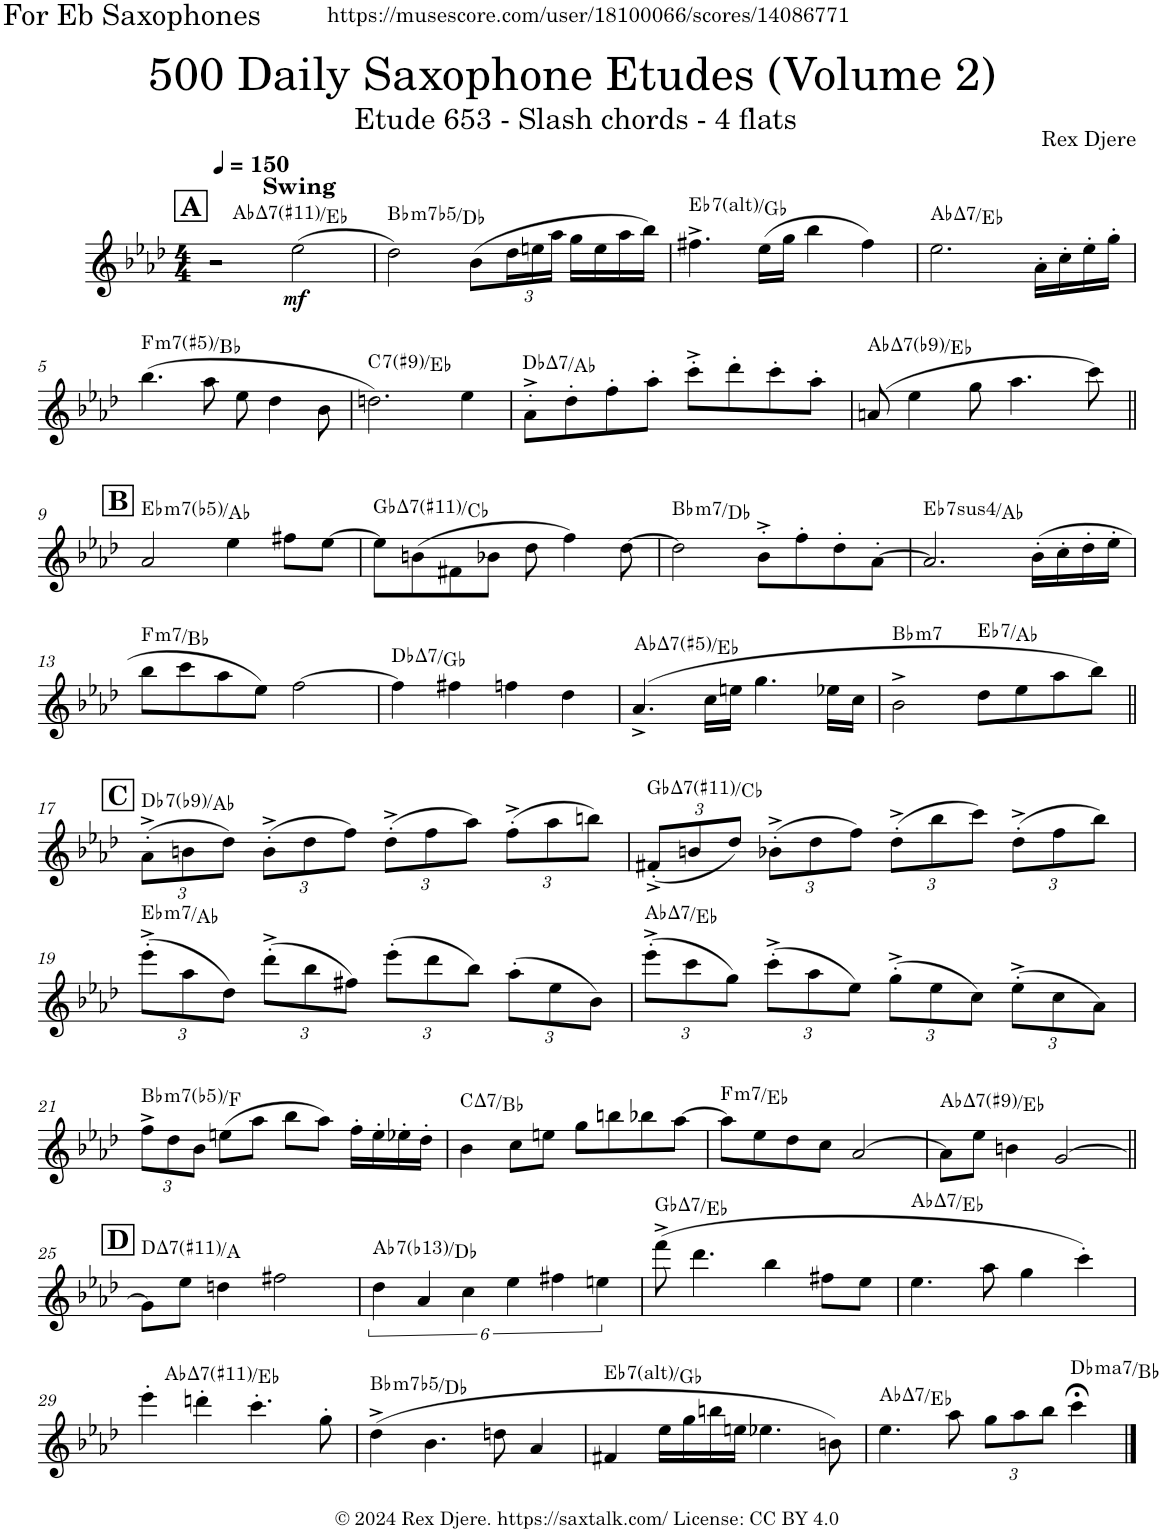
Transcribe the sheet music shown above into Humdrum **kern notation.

**kern	**dynam	**harte
*part1	*part1	*part1
*staff1	*staff1	*
*I"Alto Saxophone	*	*
*I'A. Sax.	*	*
*clefG2	*	*
*Trd5c9	*	*
*k[b-e-a-d-]	*	*
*M4/4	*	*
*MM150	*	*
!!LO:REH:place=s1:a:B:cj:fs=14:t=A
=1	=1	=1
!LO:TX:a:B:t=Swing	!	!LO:H:kt=7
2r	.	Ab:maj7(#11)/5
!	!LO:DY:b	!
(2ee-\	mf	.
=2	=2	=2
!	!	!LO:H:kt=m7b5
2dd-\)	.	Bb:hdim7/b3
(>8b-\L	.	.
*Xbrackettup	*	*
24dd-\L	.	.
24een\	.	.
24aa-\JJ	.	.
16gg\LL	.	.
16ee\	.	.
16aa-\	.	.
16bb-\JJ)	.	.
=3	=3	=3
!	!	!LO:H:kt=7
4.ff#X^\	.	Eb:(3,b5,#5,b7,b9,#9)/b3
(16ee-\LL	.	.
16gg\JJ	.	.
4bb-\	.	.
4ff#\)	.	.
=4	=4	=4
!	!	!LO:H:kt=7
2.ee-\	.	Ab:maj7/5
16a-'\LL	.	.
16cc'\	.	.
16ee-'\	.	.
16gg'\JJ	.	.
!!LO:LB:g=z
=5	=5	=5
!	!	!LO:H:kt=m7
(4.bb-\	.	F:(b3,#5,b7)/4
8aa-\	.	.
8ee-\	.	.
4dd-\	.	.
8b-\	.	.
=6	=6	=6
!	!	!LO:H:kt=7
2.ddn\)	.	C:7(#9)/b3
4ee-\	.	.
=7	=7	=7
!	!	!LO:H:kt=7
8a-'^\L	.	Db:maj7/5
8dd-'\	.	.
8ff'\	.	.
8aa-'\J	.	.
8ccc'^\L	.	.
8ddd-'\	.	.
8ccc'\	.	.
8aa-'\J	.	.
=8	=8	=8
!	!	!LO:H:kt=7
(8an/	.	Ab:maj7(b9)/5
4ee-\	.	.
8gg\	.	.
4.aa-\	.	.
8ccc\)	.	.
!!LO:LB:g=z
!!LO:REH:place=s1:a:B:cj:fs=14:t=B
=9||	=9||	=9||
!	!	!LO:H:kt=m7(b5)
2a-/	.	Eb:hdim7/4
4ee-\	.	.
8ff#X\L	.	.
[8ee-\J	.	.
=10	=10	=10
!	!	!LO:H:kt=7
8ee-\L]	.	Gb:maj7(#11)/4
(8bn\	.	.
8f#X\	.	.
8b-X\J	.	.
8dd-\	.	.
4ff\)	.	.
[8dd-\	.	.
=11	=11	=11
!	!	!LO:H:kt=m7
2dd-\]	.	Bb:min7/b3
8b-^'\L	.	.
8ff'\	.	.
8dd-'\	.	.
[8a-'\J	.	.
=12	=12	=12
!	!	!LO:H:kt=74
2.a-/]	.	Eb:sus4(7)/4
(16b-'\LL	.	.
16cc'\	.	.
16dd-'\	.	.
16ee-'\JJ	.	.
!!LO:LB:g=z
=13	=13	=13
!	!	!LO:H:kt=m7
8bb-\L	.	F:min7/4
8ccc\	.	.
8aa-\	.	.
8ee-\J)	.	.
[2ff\	.	.
=14	=14	=14
!	!	!LO:H:kt=7
4ff\]	.	Db:maj7/4
4ff#X\	.	.
4ffn\	.	.
4dd-\	.	.
=15	=15	=15
!	!	!LO:H:kt=7
(4.a-^/	.	Ab:(3,#5,7)/5
16cc\LL	.	.
16een\JJ	.	.
4.gg\	.	.
16ee-X\LL	.	.
16cc\JJ	.	.
=16	=16	=16
!	!	!LO:H:kt=m7
2b-^\	.	Bb:min7
!	!	!LO:H:kt=7
8dd-\L	.	Eb:7/4
8ee-\	.	.
8aa-\	.	.
8bb-\J)	.	.
!!LO:LB:g=z
!!LO:REH:place=s1:a:B:cj:fs=14:t=C
=17||	=17||	=17||
!	!	!LO:H:kt=7
(12a-'^\L	.	Db:7(b9)/5
12bn\	.	.
12dd-\J)	.	.
(12b'^\L	.	.
12dd-\	.	.
12ff\J)	.	.
(12dd-'^\L	.	.
12ff\	.	.
12aa-\J)	.	.
(12ff'^\L	.	.
12aa-\	.	.
12bbn\J)	.	.
=18	=18	=18
!	!	!LO:H:kt=7
(12f#X'^/L	.	Gb:maj7(#11)/4
12bn/	.	.
12dd-/J)	.	.
(12b-X'^\L	.	.
12dd-\	.	.
12ff\J)	.	.
(12dd-'^\L	.	.
12bb-\	.	.
12ccc\J)	.	.
(12dd-'^\L	.	.
12ff\	.	.
12bb-\J)	.	.
!!LO:LB:g=z
=19	=19	=19
!	!	!LO:H:kt=m7
(12eee-'^\L	.	Eb:min7/4
12aa-\	.	.
12dd-\J)	.	.
(12ddd-'^\L	.	.
12bb-\	.	.
12ff#X\J)	.	.
(12eee-'\L	.	.
12ddd-\	.	.
12bb-\J)	.	.
(12aa-'\L	.	.
12ee-\	.	.
12b-\J)	.	.
=20	=20	=20
!	!	!LO:H:kt=7
(12eee-'^\L	.	Ab:maj7/5
12ccc\	.	.
12gg\J)	.	.
(12ccc'^\L	.	.
12aa-\	.	.
12ee-\J)	.	.
(12gg'^\L	.	.
12ee-\	.	.
12cc\J)	.	.
(12ee-'^\L	.	.
12cc\	.	.
12a-\J)	.	.
!!LO:LB:g=z
=21	=21	=21
!	!	!LO:H:kt=m7(b5)
12ff^\L	.	Bb:hdim7/5
12dd-\	.	.
12b-\J	.	.
(8een\L	.	.
8aa-\J	.	.
8bb-\L	.	.
8aa-\J)	.	.
16ff'\LL	.	.
16ee'\	.	.
16ee-X'\	.	.
16dd-'\JJ	.	.
=22	=22	=22
!	!	!LO:H:kt=7
4b-\	.	C:maj7/b7
8cc\L	.	.
8een\J	.	.
8gg\L	.	.
8bbn\	.	.
8bb-X\	.	.
[8aa-\J	.	.
=23	=23	=23
!	!	!LO:H:kt=m7
8aa-\L]	.	F:min7/b7
8ee-\	.	.
8dd-\	.	.
8cc\J	.	.
[2a-/	.	.
=24	=24	=24
!	!	!LO:H:kt=7
8a-\L]	.	Ab:maj7(#9)/5
8ee-\J	.	.
4bn\	.	.
[2g/	.	.
!!LO:LB:g=z
!!LO:REH:place=s1:a:B:cj:fs=14:t=D
=25||	=25||	=25||
!	!	!LO:H:kt=7
8g\L]	.	D:maj7(#11)/5
8ee-\J	.	.
4ddn\	.	.
2ff#X\	.	.
=26	=26	=26
*brackettup	*	*
!	!	!LO:H:kt=7
6dd-\	.	Ab:7(b13)/4
6a-/	.	.
6cc\	.	.
6ee-\	.	.
6ff#X\	.	.
6een\	.	.
=27	=27	=27
!	!	!LO:H:kt=7
(8fff^\	.	Gb:maj7/6
4.ddd-\	.	.
4bb-\	.	.
8ff#X\L	.	.
8ee-\J	.	.
=28	=28	=28
!	!	!LO:H:kt=7
4.ee-\	.	Ab:maj7/5
8aa-\	.	.
4gg\	.	.
4ccc'\)	.	.
!!LO:LB:g=z
=29	=29	=29
!	!	!LO:H:kt=7
4eee-'\	.	Ab:maj7(#11)/5
4dddn'\	.	.
4.ccc'\	.	.
8gg'\	.	.
=30	=30	=30
!	!	!LO:H:kt=m7b5
(4dd-^\	.	Bb:hdim7/b3
4.b-\	.	.
8ddn\	.	.
4a-/	.	.
=31	=31	=31
!	!	!LO:H:kt=7
4f#X/	.	Eb:(3,b5,#5,b7,b9,#9)/b3
16ee-\LL	.	.
16gg\	.	.
16bbn\	.	.
16een\JJ	.	.
4.ee-X\	.	.
8bn\)	.	.
=32	=32	=32
!	!	!LO:H:kt=7
4.ee-\	.	Ab:maj7/5
8aa-\	.	.
*Xbrackettup	*	*
12gg\L	.	.
12aa-\	.	.
12bb-\J	.	.
!	!	!LO:H:kt=ma7
4ccc;<\	.	Db:maj7/6
==	==	==
*-	*-	*-
